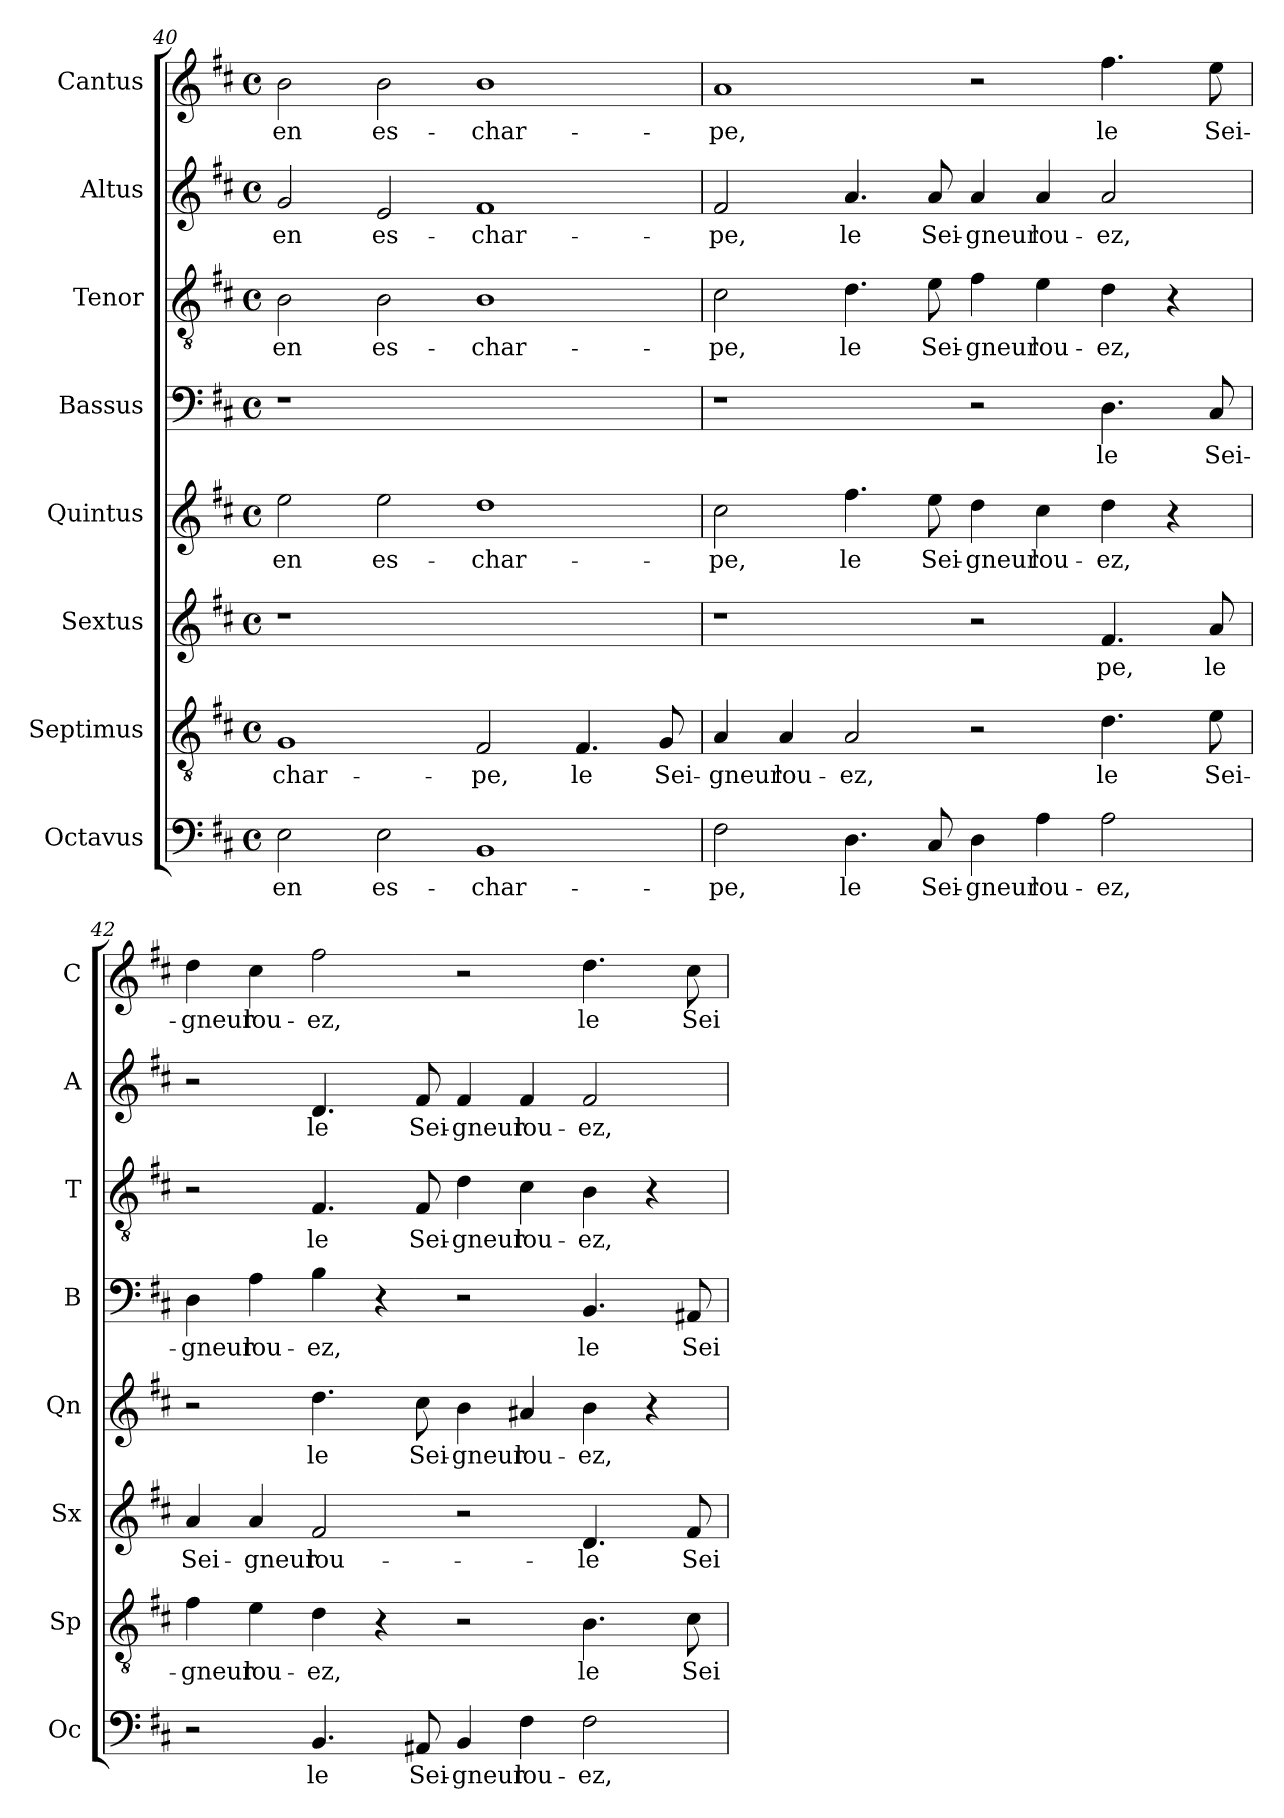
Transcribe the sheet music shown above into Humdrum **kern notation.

**kern	**text	**kern	**text	**kern	**text	**kern	**text	**kern	**text	**kern	**text	**kern	**text	**kern	**text
*part8	*part8	*part7	*part7	*part6	*part6	*part5	*part5	*part4	*part4	*part3	*part3	*part2	*part2	*part1	*part1
*staff8	*staff8	*staff7	*staff7	*staff6	*staff6	*staff5	*staff5	*staff4	*staff4	*staff3	*staff3	*staff2	*staff2	*staff1	*staff1
*I"Octavus	*	*I"Septimus	*	*I"Sextus	*	*I"Quintus	*	*I"Bassus	*	*I"Tenor	*	*I"Altus	*	*I"Cantus	*
*I'Oc	*	*I'Sp	*	*I'Sx	*	*I'Qn	*	*I'B	*	*I'T	*	*I'A	*	*I'C	*
!!LO:LB:g=z
*clefF4	*	*clefGv2	*	*clefG2	*	*clefG2	*	*clefF4	*	*clefGv2	*	*clefG2	*	*clefG2	*
*k[f#c#]	*	*k[f#c#]	*	*k[f#c#]	*	*k[f#c#]	*	*k[f#c#]	*	*k[f#c#]	*	*k[f#c#]	*	*k[f#c#]	*
*D:	*	*D:	*	*D:	*	*D:	*	*D:	*	*D:	*	*D:	*	*D:	*
*M4/4	*	*M4/4	*	*M4/4	*	*M4/4	*	*M4/4	*	*M4/4	*	*M4/4	*	*M4/4	*
*met(c)	*	*met(c)	*	*met(c)	*	*met(c)	*	*met(c)	*	*met(c)	*	*met(c)	*	*met(c)	*
=40	=40	=40	=40	=40	=40	=40	=40	=40	=40	=40	=40	=40	=40	=40	=40
!	!LO:LY:b	!	!LO:LY:b	!	!	!	!LO:LY:b	!	!	!	!LO:LY:b	!	!LO:LY:b	!	!LO:LY:b
2E\	en	1G	-char-	1r	.	2ee\	en	1r	.	2B\	en	2g/	en	2b\	en
!	!LO:LY:b	!	!	!	!	!	!LO:LY:b	!	!	!	!LO:LY:b	!	!LO:LY:b	!	!LO:LY:b
2E\	es-	.	.	.	.	2ee\	es-	.	.	2B\	es-	2e/	es-	2b\	es-
!	!LO:LY:b	!	!LO:LY:b	!	!	!	!LO:LY:b	!	!	!	!LO:LY:b	!	!LO:LY:b	!	!LO:LY:b
1BB	-char-	2F#/	-pe,	1ryy	.	1dd	-char-	1ryy	.	1B	-char-	1f#	-char-	1b	-char-
!	!	!	!LO:LY:b	!	!	!	!	!	!	!	!	!	!	!	!
.	.	4.F#/	le	.	.	.	.	.	.	.	.	.	.	.	.
!	!	!	!LO:LY:b	!	!	!	!	!	!	!	!	!	!	!	!
.	.	8G/	Sei-	.	.	.	.	.	.	.	.	.	.	.	.
=41	=41	=41	=41	=41	=41	=41	=41	=41	=41	=41	=41	=41	=41	=41	=41
!	!LO:LY:b	!	!LO:LY:b	!	!	!	!LO:LY:b	!	!	!	!LO:LY:b	!	!LO:LY:b	!	!LO:LY:b
2F#\	-pe,	4A/	-gneur	1r	.	2cc#\	-pe,	1r	.	2c#\	-pe,	2f#/	-pe,	1a	-pe,
!	!	!	!LO:LY:b	!	!	!	!	!	!	!	!	!	!	!	!
.	.	4A/	lou-	.	.	.	.	.	.	.	.	.	.	.	.
!	!LO:LY:b	!	!LO:LY:b	!	!	!	!LO:LY:b	!	!	!	!LO:LY:b	!	!LO:LY:b	!	!
4.D\	le	2A/	-ez,	.	.	4.ff#\	le	.	.	4.d\	le	4.a/	le	.	.
!	!LO:LY:b	!	!	!	!	!	!LO:LY:b	!	!	!	!LO:LY:b	!	!LO:LY:b	!	!
8C#/	Sei-	.	.	.	.	8ee\	Sei-	.	.	8e\	Sei-	8a/	Sei-	.	.
!	!LO:LY:b	!	!	!	!	!	!LO:LY:b	!	!	!	!LO:LY:b	!	!LO:LY:b	!	!
4D\	-gneur	2r	.	2r	.	4dd\	-gneur	2r	.	4f#\	-gneur	4a/	-gneur	2r	.
!	!LO:LY:b	!	!	!	!	!	!LO:LY:b	!	!	!	!LO:LY:b	!	!LO:LY:b	!	!
4A\	lou-	.	.	.	.	4cc#\	lou-	.	.	4e\	lou-	4a/	lou-	.	.
!	!LO:LY:b	!	!LO:LY:b	!	!LO:LY:b	!	!LO:LY:b	!	!LO:LY:b	!	!LO:LY:b	!	!LO:LY:b	!	!LO:LY:b
2A\	-ez,	4.d\	le	4.f#/	pe,	4dd\	-ez,	4.D\	le	4d\	-ez,	2a/	-ez,	4.ff#\	le
.	.	.	.	.	.	4r	.	.	.	4r	.	.	.	.	.
!	!	!	!LO:LY:b	!	!LO:LY:b	!	!	!	!LO:LY:b	!	!	!	!	!	!LO:LY:b
.	.	8e\	Sei-	8a/	le	.	.	8C#/	Sei-	.	.	.	.	8ee\	Sei-
=42	=42	=42	=42	=42	=42	=42	=42	=42	=42	=42	=42	=42	=42	=42	=42
!	!	!	!LO:LY:b	!	!LO:LY:b	!	!	!	!LO:LY:b	!	!	!	!	!	!LO:LY:b
2r	.	4f#\	-gneur	4a/	Sei-	2r	.	4D\	-gneur	2r	.	2r	.	4dd\	-gneur
!	!	!	!LO:LY:b	!	!LO:LY:b	!	!	!	!LO:LY:b	!	!	!	!	!	!LO:LY:b
.	.	4e\	lou-	4a/	-gneur	.	.	4A\	lou-	.	.	.	.	4cc#\	lou-
!	!LO:LY:b	!	!LO:LY:b	!	!LO:LY:b	!	!LO:LY:b	!	!LO:LY:b	!	!LO:LY:b	!	!LO:LY:b	!	!LO:LY:b
4.BB/	le	4d\	-ez,	2f#/	lou-	4.dd\	le	4B\	-ez,	4.F#/	le	4.d/	le	2ff#\	-ez,
.	.	4r	.	.	.	.	.	4r	.	.	.	.	.	.	.
!	!LO:LY:b	!	!	!	!	!	!LO:LY:b	!	!	!	!LO:LY:b	!	!LO:LY:b	!	!
8AA#X/	Sei-	.	.	.	.	8cc#\	Sei-	.	.	8F#/	Sei-	8f#/	Sei-	.	.
!	!LO:LY:b	!	!	!	!	!	!LO:LY:b	!	!	!	!LO:LY:b	!	!LO:LY:b	!	!
4BB/	-gneur	2r	.	2r	.	4b\	-gneur	2r	.	4d\	-gneur	4f#/	-gneur	2r	.
!	!LO:LY:b	!	!	!	!	!	!LO:LY:b	!	!	!	!LO:LY:b	!	!LO:LY:b	!	!
4F#\	lou-	.	.	.	.	4a#X/	lou-	.	.	4c#\	lou-	4f#/	lou-	.	.
!	!LO:LY:b	!	!LO:LY:b	!	!LO:LY:b	!	!LO:LY:b	!	!LO:LY:b	!	!LO:LY:b	!	!LO:LY:b	!	!LO:LY:b
2F#\	-ez,	4.B\	le	4.d/	-le	4b\	-ez,	4.BB/	le	4B\	-ez,	2f#/	-ez,	4.dd\	le
.	.	.	.	.	.	4r	.	.	.	4r	.	.	.	.	.
!	!	!	!LO:LY:b	!	!LO:LY:b	!	!	!	!LO:LY:b	!	!	!	!	!	!LO:LY:b
.	.	8c#\	Sei-	8f#/	Sei-	.	.	8AA#X/	Sei-	.	.	.	.	8cc#\	Sei-
=	=	=	=	=	=	=	=	=	=	=	=	=	=	=	=
*-	*-	*-	*-	*-	*-	*-	*-	*-	*-	*-	*-	*-	*-	*-	*-
